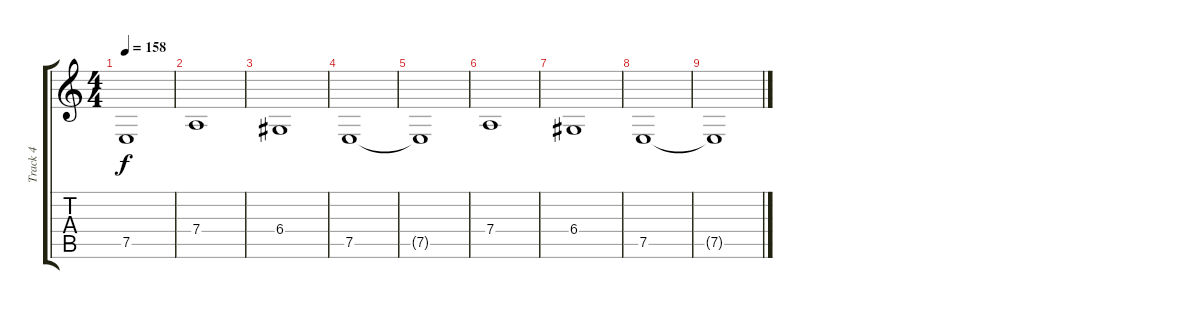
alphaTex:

\track ("Track 4" "Track 4") {instrument lead6voice bank 1}
\staff {score tabs}
\tuning (E4 B3 G3 D3 A2 E2) {hide}
\ts (4 4)
\tempo 158
\clef g2
\ks c
7.5{t}.1{dy f} |
7.4.1 |
6.4.1 |
7.5.1 |
7.5{t}.1 |
7.4.1 |
6.4.1 |
7.5.1 |
7.5{t}.1
